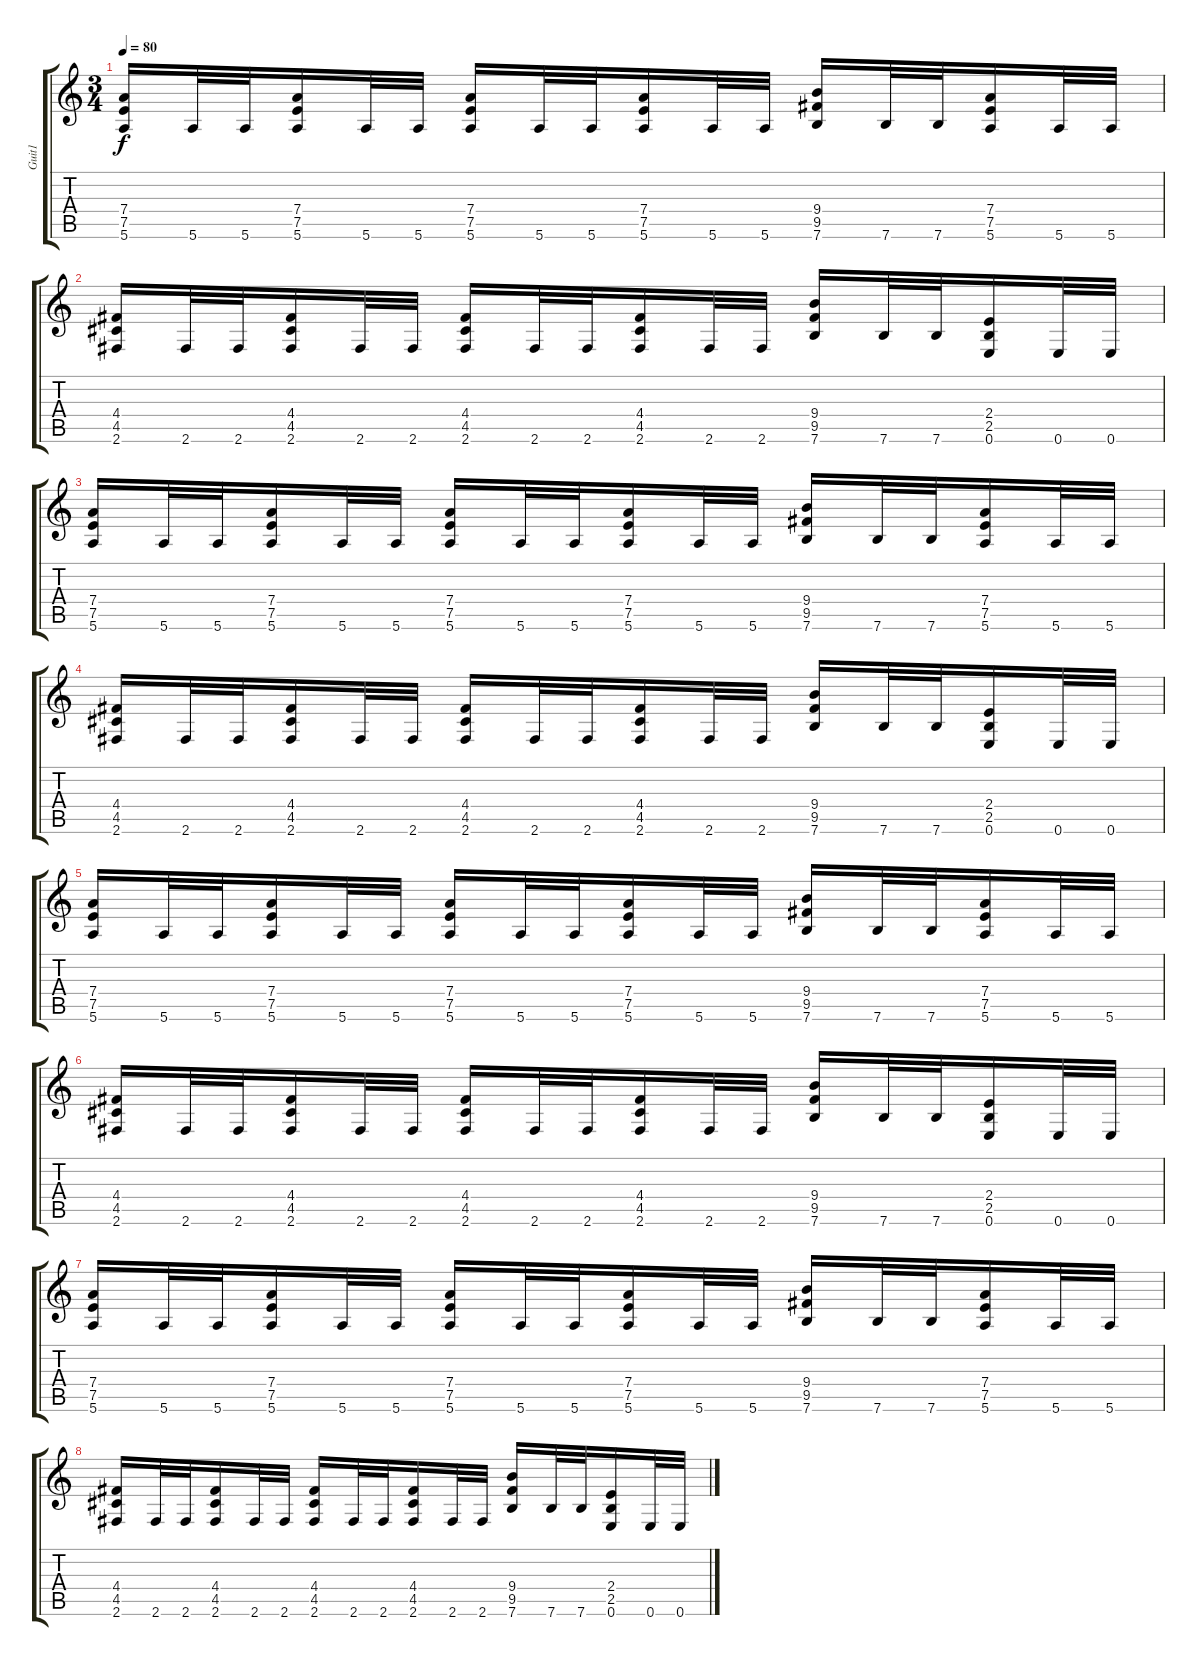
\track ("Guit1" "Guit1") {instrument electricguitarclean}
\staff {score tabs}
\tuning (E4 B3 G3 D3 A2 E2) {hide}
\ts (3 4)
\tempo 80
\clef g2
\ks c
(7.4 7.5 5.6).16{dy f} 5.6.32 5.6.32 (7.4 7.5 5.6).16 5.6.32 5.6.32 (7.4 7.5 5.6).16 5.6.32 5.6.32 (7.4 7.5 5.6).16 5.6.32 5.6.32 (9.4 9.5 7.6).16 7.6.32 7.6.32 (7.4 7.5 5.6).16 5.6.32 5.6.32 |
(4.4 4.5 2.6).16 2.6.32 2.6.32 (4.4 4.5 2.6).16 2.6.32 2.6.32 (4.4 4.5 2.6).16 2.6.32 2.6.32 (4.4 4.5 2.6).16 2.6.32 2.6.32 (9.4 9.5 7.6).16 7.6.32 7.6.32 (2.4 2.5 0.6).16 0.6.32 0.6.32 |
(7.4 7.5 5.6).16 5.6.32 5.6.32 (7.4 7.5 5.6).16 5.6.32 5.6.32 (7.4 7.5 5.6).16 5.6.32 5.6.32 (7.4 7.5 5.6).16 5.6.32 5.6.32 (9.4 9.5 7.6).16 7.6.32 7.6.32 (7.4 7.5 5.6).16 5.6.32 5.6.32 |
(4.4 4.5 2.6).16 2.6.32 2.6.32 (4.4 4.5 2.6).16 2.6.32 2.6.32 (4.4 4.5 2.6).16 2.6.32 2.6.32 (4.4 4.5 2.6).16 2.6.32 2.6.32 (9.4 9.5 7.6).16 7.6.32 7.6.32 (2.4 2.5 0.6).16 0.6.32 0.6.32 |
(7.4 7.5 5.6).16 5.6.32 5.6.32 (7.4 7.5 5.6).16 5.6.32 5.6.32 (7.4 7.5 5.6).16 5.6.32 5.6.32 (7.4 7.5 5.6).16 5.6.32 5.6.32 (9.4 9.5 7.6).16 7.6.32 7.6.32 (7.4 7.5 5.6).16 5.6.32 5.6.32 |
(4.4 4.5 2.6).16 2.6.32 2.6.32 (4.4 4.5 2.6).16 2.6.32 2.6.32 (4.4 4.5 2.6).16 2.6.32 2.6.32 (4.4 4.5 2.6).16 2.6.32 2.6.32 (9.4 9.5 7.6).16 7.6.32 7.6.32 (2.4 2.5 0.6).16 0.6.32 0.6.32 |
(7.4 7.5 5.6).16 5.6.32 5.6.32 (7.4 7.5 5.6).16 5.6.32 5.6.32 (7.4 7.5 5.6).16 5.6.32 5.6.32 (7.4 7.5 5.6).16 5.6.32 5.6.32 (9.4 9.5 7.6).16 7.6.32 7.6.32 (7.4 7.5 5.6).16 5.6.32 5.6.32 |
(4.4 4.5 2.6).16 2.6.32 2.6.32 (4.4 4.5 2.6).16 2.6.32 2.6.32 (4.4 4.5 2.6).16 2.6.32 2.6.32 (4.4 4.5 2.6).16 2.6.32 2.6.32 (9.4 9.5 7.6).16 7.6.32 7.6.32 (2.4 2.5 0.6).16 0.6.32 0.6.32
